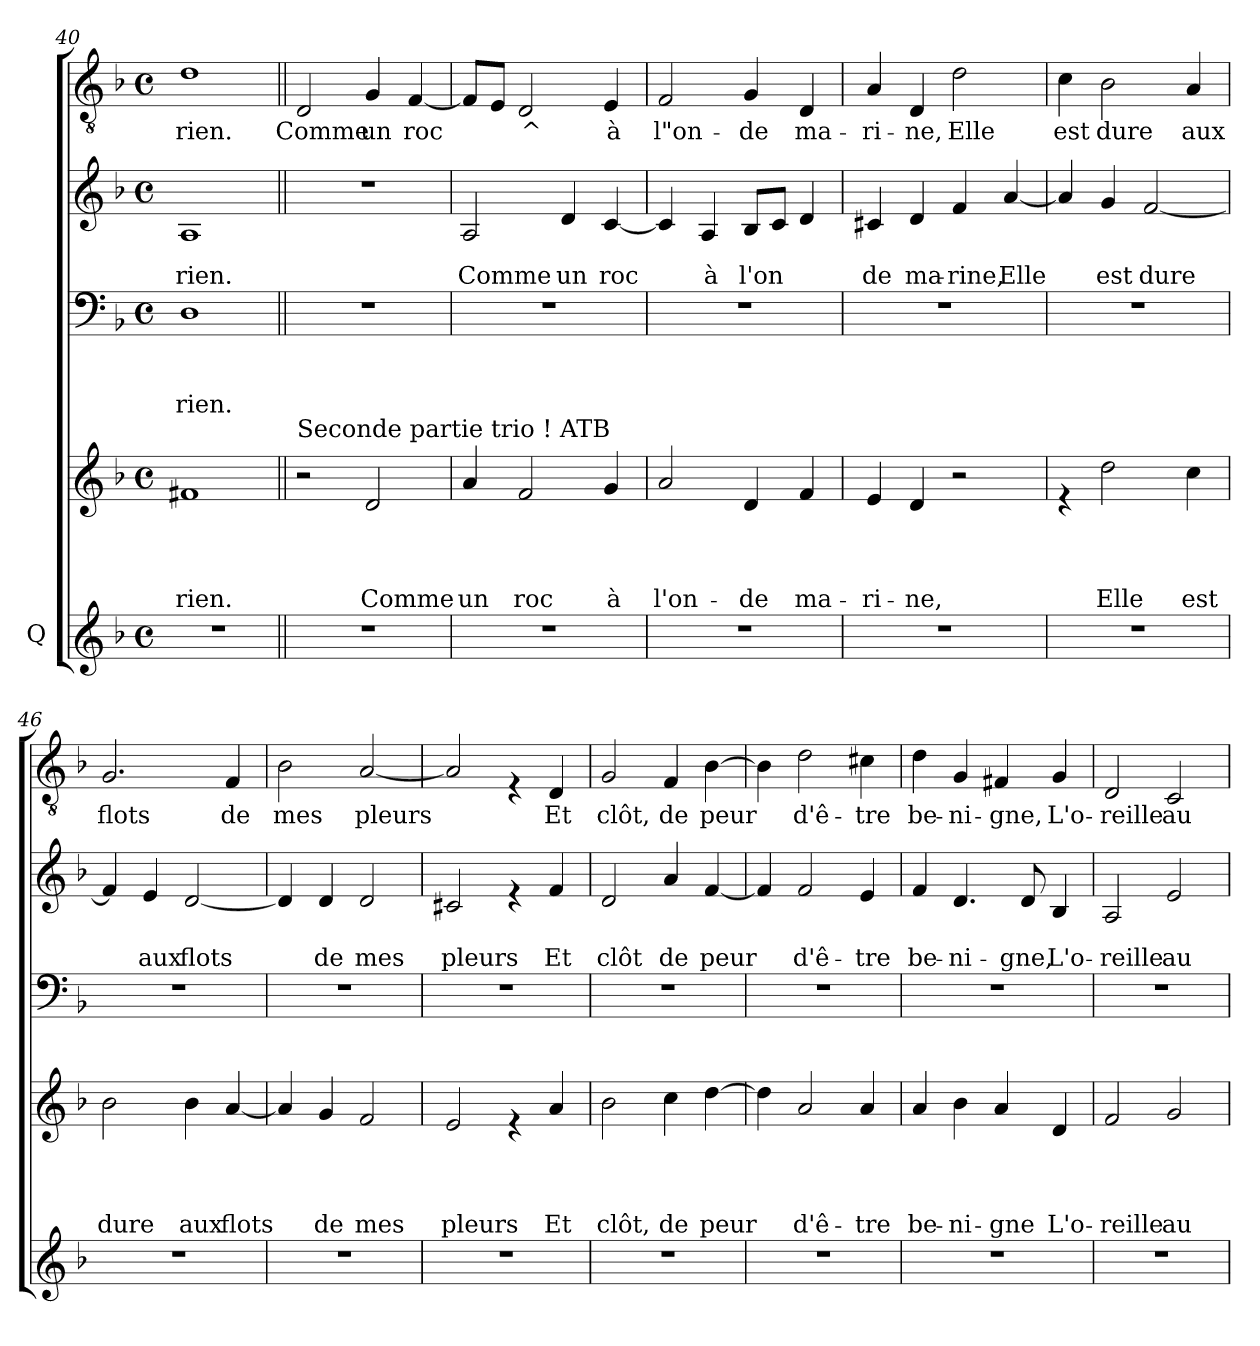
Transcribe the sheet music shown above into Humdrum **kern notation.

**kern	**kern	**text	**text	**text	**text	**kern	**text	**text	**text	**kern	**text	**text	**kern	**text
*part5	*part4	*part4	*part4	*part4	*part4	*part3	*part3	*part3	*part3	*part2	*part2	*part2	*part1	*part1
*staff5	*staff4	*staff4	*staff4	*staff4	*staff4	*staff3	*staff3	*staff3	*staff3	*staff2	*staff2	*staff2	*staff1	*staff1
*I"Q	*	*	*	*	*	*	*	*	*	*	*	*	*	*
*clefG2	*clefG2	*	*	*	*	*clefF4	*	*	*	*clefG2	*	*	*clefGv2	*
*k[b-]	*k[b-]	*	*	*	*	*k[b-]	*	*	*	*k[b-]	*	*	*k[b-]	*
*F:	*F:	*	*	*	*	*F:	*	*	*	*F:	*	*	*F:	*
*M4/4	*M4/4	*	*	*	*	*M4/4	*	*	*	*M4/4	*	*	*M4/4	*
*met(c)	*met(c)	*	*	*	*	*met(c)	*	*	*	*met(c)	*	*	*met(c)	*
=40	=40	=40	=40	=40	=40	=40	=40	=40	=40	=40	=40	=40	=40	=40
!	!	!	!	!	!LO:LY:b	!	!	!	!LO:LY:b	!	!	!LO:LY:b	!	!LO:LY:b
1r	1f#X	.	.	.	rien.	1D	.	.	-rien.	1A	.	rien.	1d	rien.
!!LO:LB:g=z
=41||	=41||	=41||	=41||	=41||	=41||	=41||	=41||	=41||	=41||	=41||	=41||	=41||	=41||	=41||
!	!LO:TX:a:t=Seconde partie trio ! ATB	!	!	!	!	!	!	!	!	!	!	!	!	!
!	!	!	!	!	!	!	!	!	!	!	!	!	!	!LO:LY:b
1r	2r	.	.	.	.	1r	.	.	.	1r	.	.	2D/	Comme
!	!	!	!	!	!LO:LY:b	!	!	!	!	!	!	!	!	!LO:LY:b
.	2d/	.	.	.	Comme	.	.	.	.	.	.	.	4G/	un
!	!	!	!	!	!	!	!	!	!	!	!	!	!	!LO:LY:b
.	.	.	.	.	.	.	.	.	.	.	.	.	[<4F/	roc
=42	=42	=42	=42	=42	=42	=42	=42	=42	=42	=42	=42	=42	=42	=42
!	!	!	!	!	!LO:LY:b	!	!	!	!	!	!	!LO:LY:b	!	!
1r	4a/	.	.	.	un	1r	.	.	.	2A/	.	Comme	8F/L]	.
.	.	.	.	.	.	.	.	.	.	.	.	.	8E/J	.
!	!	!	!	!	!LO:LY:b	!	!	!	!	!	!	!	!	!LO:LY:b
.	2f/	.	.	.	roc	.	.	.	.	.	.	.	2D/	^
!	!	!	!	!	!	!	!	!	!	!	!	!LO:LY:b	!	!
.	.	.	.	.	.	.	.	.	.	4d/	.	un	.	.
!	!	!	!	!	!LO:LY:b	!	!	!	!	!	!	!LO:LY:b	!	!LO:LY:b
.	4g/	.	.	.	à	.	.	.	.	[<4c/	.	roc	4E/	à
=43	=43	=43	=43	=43	=43	=43	=43	=43	=43	=43	=43	=43	=43	=43
!	!	!	!	!	!LO:LY:b	!	!	!	!	!	!	!	!	!LO:LY:b
1r	2a/	.	.	.	l'on-	1r	.	.	.	4c/]	.	.	2F/	l"on-
!	!	!	!	!	!	!	!	!	!	!	!	!LO:LY:b	!	!
.	.	.	.	.	.	.	.	.	.	4A/	.	à	.	.
!	!	!	!	!	!LO:LY:b	!	!	!	!	!	!	!LO:LY:b	!	!LO:LY:b
.	4d/	.	.	.	-de	.	.	.	.	8B-/L	.	l'on	4G/	-de
.	.	.	.	.	.	.	.	.	.	8c/J	.	.	.	.
!	!	!	!	!	!LO:LY:b	!	!	!	!	!	!	!	!	!LO:LY:b
.	4f/	.	.	.	ma-	.	.	.	.	4d/	.	.	4D/	ma-
=44	=44	=44	=44	=44	=44	=44	=44	=44	=44	=44	=44	=44	=44	=44
!	!	!	!	!	!LO:LY:b	!	!	!	!	!	!	!LO:LY:b	!	!LO:LY:b
1r	4e/	.	.	.	-ri-	1r	.	.	.	4c#X/	.	de	4A/	-ri-
!	!	!	!	!	!LO:LY:b	!	!	!	!	!	!	!LO:LY:b	!	!LO:LY:b
.	4d/	.	.	.	-ne,	.	.	.	.	4d/	.	ma-	4D/	-ne,
!	!	!	!	!	!	!	!	!	!	!	!	!LO:LY:b	!	!LO:LY:b
.	2r	.	.	.	.	.	.	.	.	4f/	.	-rine,	2d\	Elle
!	!	!	!	!	!	!	!	!	!	!	!	!LO:LY:b	!	!
.	.	.	.	.	.	.	.	.	.	[<4a/	.	Elle	.	.
=45	=45	=45	=45	=45	=45	=45	=45	=45	=45	=45	=45	=45	=45	=45
!	!	!	!	!	!	!	!	!	!	!	!	!	!	!LO:LY:b
1r	4re	.	.	.	.	1r	.	.	.	4a/]	.	.	4c\	est
!	!	!	!	!	!LO:LY:b	!	!	!	!	!	!	!LO:LY:b	!	!LO:LY:b
.	2dd\	.	.	.	Elle	.	.	.	.	4g/	.	est	2B-\	dure
!	!	!	!	!	!	!	!	!	!	!	!	!LO:LY:b	!	!
.	.	.	.	.	.	.	.	.	.	[<2f/	.	dure	.	.
!	!	!	!	!	!LO:LY:b	!	!	!	!	!	!	!	!	!LO:LY:b
.	4cc\	.	.	.	est	.	.	.	.	.	.	.	4A/	aux
!!LO:LB:g=z
=46	=46	=46	=46	=46	=46	=46	=46	=46	=46	=46	=46	=46	=46	=46
!	!	!	!	!	!LO:LY:b	!	!	!	!	!	!	!	!	!LO:LY:b
1r	2b-\	.	.	.	dure	1r	.	.	.	4f/]	.	.	2.G/	flots
!	!	!	!	!	!	!	!	!	!	!	!	!LO:LY:b	!	!
.	.	.	.	.	.	.	.	.	.	4e/	.	aux	.	.
!	!	!	!	!	!LO:LY:b	!	!	!	!	!	!	!LO:LY:b	!	!
.	4b-\	.	.	.	aux	.	.	.	.	[<2d/	.	flots	.	.
!	!	!	!	!	!LO:LY:b	!	!	!	!	!	!	!	!	!LO:LY:b
.	[<4a/	.	.	.	flots	.	.	.	.	.	.	.	4F/	de
=47	=47	=47	=47	=47	=47	=47	=47	=47	=47	=47	=47	=47	=47	=47
!	!	!	!	!	!	!	!	!	!	!	!	!	!	!LO:LY:b
1r	4a/]	.	.	.	.	1r	.	.	.	4d/]	.	.	2B-\	mes
!	!	!	!	!	!LO:LY:b	!	!	!	!	!	!	!LO:LY:b	!	!
.	4g/	.	.	.	de	.	.	.	.	4d/	.	de	.	.
!	!	!	!	!	!LO:LY:b	!	!	!	!	!	!	!LO:LY:b	!	!LO:LY:b
.	2f/	.	.	.	mes	.	.	.	.	2d/	.	mes	[<2A/	pleurs
=48	=48	=48	=48	=48	=48	=48	=48	=48	=48	=48	=48	=48	=48	=48
!	!	!	!	!	!LO:LY:b	!	!	!	!	!	!	!LO:LY:b	!	!
1r	2e/	.	.	.	pleurs	1r	.	.	.	2c#X/	.	pleurs	2A/]	.
.	4re	.	.	.	.	.	.	.	.	4re	.	.	4rE	.
!	!	!	!	!	!LO:LY:b	!	!	!	!	!	!	!LO:LY:b	!	!LO:LY:b
.	4a/	.	.	.	Et	.	.	.	.	4f/	.	Et	4D/	Et
=49	=49	=49	=49	=49	=49	=49	=49	=49	=49	=49	=49	=49	=49	=49
!	!	!	!	!	!LO:LY:b	!	!	!	!	!	!	!LO:LY:b	!	!LO:LY:b
1r	2b-\	.	.	.	clôt,	1r	.	.	.	2d/	.	clôt	2G/	clôt,
!	!	!	!	!	!LO:LY:b	!	!	!	!	!	!	!LO:LY:b	!	!LO:LY:b
.	4cc\	.	.	.	de	.	.	.	.	4a/	.	de	4F/	de
!	!	!	!	!	!LO:LY:b	!	!	!	!	!	!	!LO:LY:b	!	!LO:LY:b
.	[>4dd\	.	.	.	peur	.	.	.	.	[<4f/	.	peur	[>4B-\	peur
=50	=50	=50	=50	=50	=50	=50	=50	=50	=50	=50	=50	=50	=50	=50
1r	4dd\]	.	.	.	.	1r	.	.	.	4f/]	.	.	4B-\]	.
!	!	!	!	!	!LO:LY:b	!	!	!	!	!	!	!LO:LY:b	!	!LO:LY:b
.	2a/	.	.	.	d'ê-	.	.	.	.	2f/	.	d'ê-	2d\	d'ê-
!	!	!	!	!	!LO:LY:b	!	!	!	!	!	!	!LO:LY:b	!	!LO:LY:b
.	4a/	.	.	.	-tre	.	.	.	.	4e/	.	-tre	4c#X\	-tre
!!LO:PB:g=z
=51	=51	=51	=51	=51	=51	=51	=51	=51	=51	=51	=51	=51	=51	=51
!	!	!	!	!	!LO:LY:b	!	!	!	!	!	!	!LO:LY:b	!	!LO:LY:b
1r	4a/	.	.	.	be-	1r	.	.	.	4f/	.	be-	4d\	be-
!	!	!	!	!	!LO:LY:b	!	!	!	!	!	!	!LO:LY:b	!	!LO:LY:b
.	4b-\	.	.	.	-ni-	.	.	.	.	4.d/	.	-ni-	4G/	-ni-
!	!	!	!	!	!LO:LY:b	!	!	!	!	!	!	!	!	!LO:LY:b
.	4a/	.	.	.	-gne	.	.	.	.	.	.	.	4F#X/	-gne,
!	!	!	!	!	!	!	!	!	!	!	!	!LO:LY:b	!	!
.	.	.	.	.	.	.	.	.	.	8d/	.	-gne,	.	.
!	!	!	!	!	!LO:LY:b	!	!	!	!	!	!	!LO:LY:b	!	!LO:LY:b
.	4d/	.	.	.	L'o-	.	.	.	.	4B-/	.	L'o-	4G/	L'o-
=52	=52	=52	=52	=52	=52	=52	=52	=52	=52	=52	=52	=52	=52	=52
!	!	!	!	!	!LO:LY:b	!	!	!	!	!	!	!LO:LY:b	!	!LO:LY:b
1r	2f/	.	.	.	-reille	1r	.	.	.	2A/	.	-reille	2D/	-reille
!	!	!	!	!	!LO:LY:b	!	!	!	!	!	!	!LO:LY:b	!	!LO:LY:b
.	2g/	.	.	.	au	.	.	.	.	2e/	.	au	2C/	au
=	=	=	=	=	=	=	=	=	=	=	=	=	=	=
*-	*-	*-	*-	*-	*-	*-	*-	*-	*-	*-	*-	*-	*-	*-
